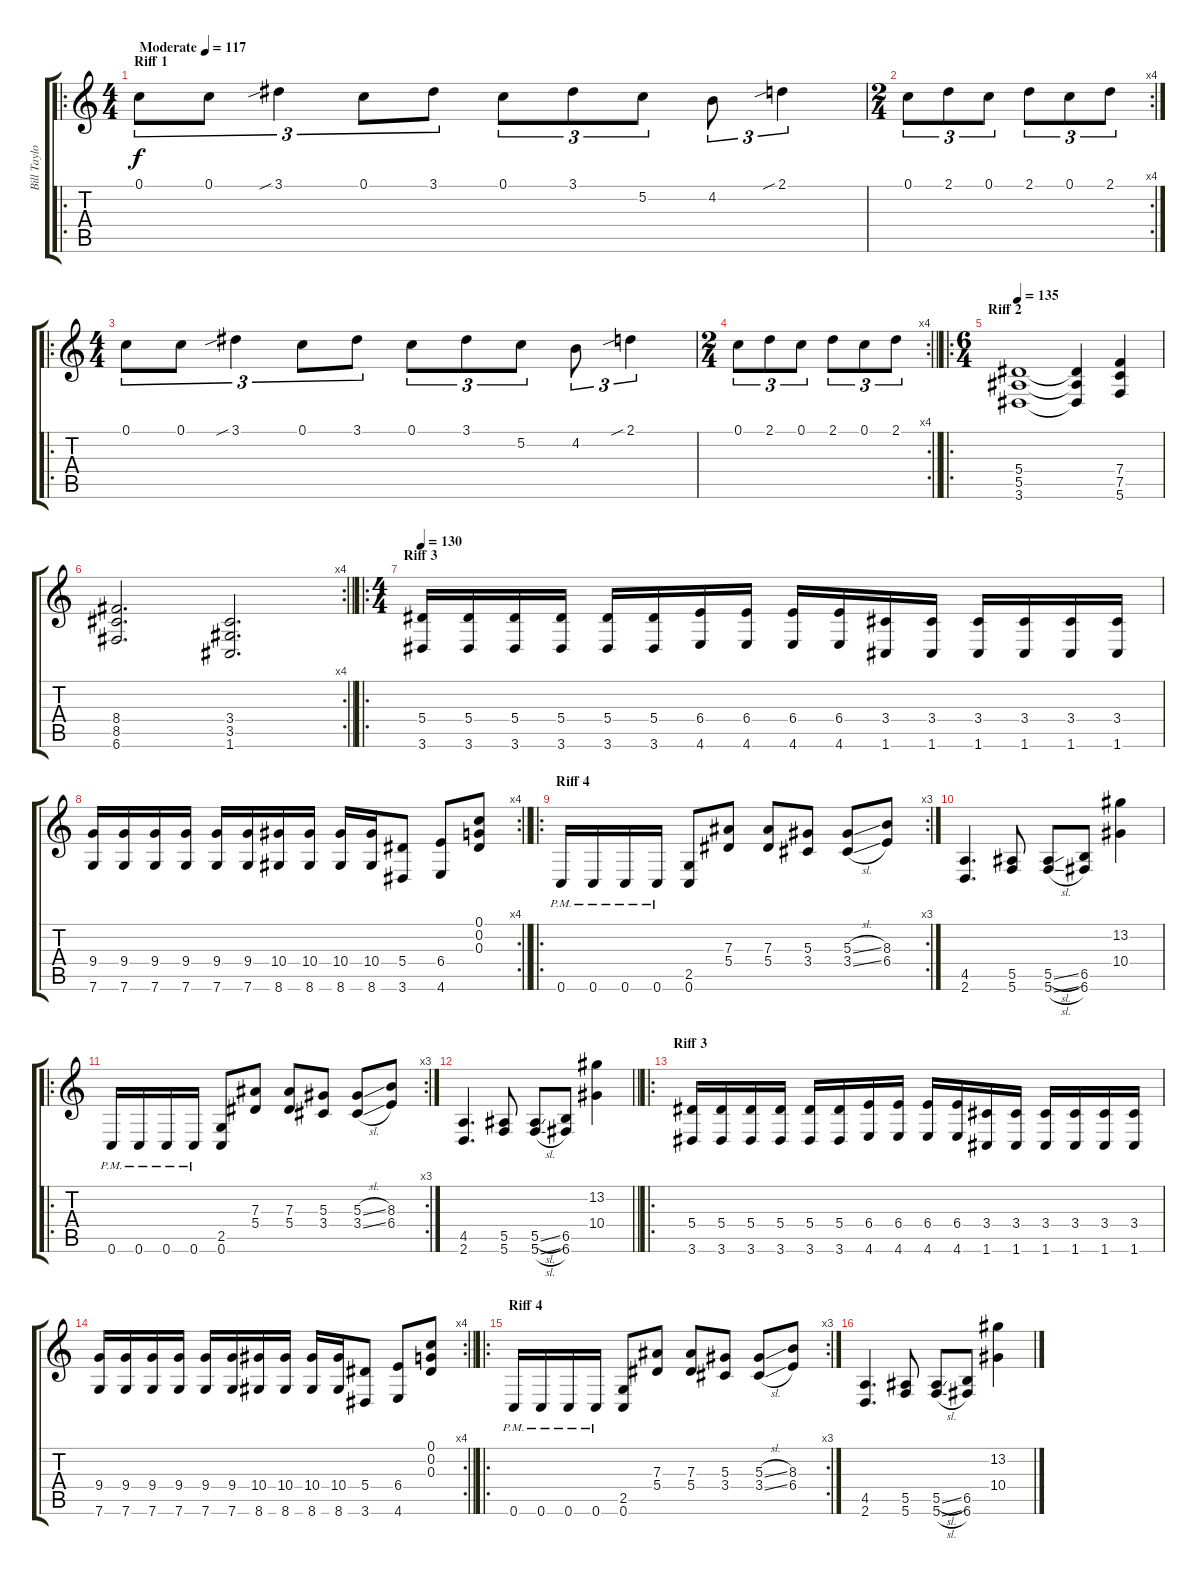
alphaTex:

\track ("Bill Taylor" "Bill Taylo") {instrument distortionguitar}
\staff {score tabs}
\tuning (C4 G3 Eb3 Bb2 F2 C2) {hide}
\ro
\ts (4 4)
\section ("" "Riff 1")
\tempo (117 "Moderate")
\clef g2
\ks c
0.1.8{tu (3 2) dy f instrument distortionguitar} 0.1.8{tu (3 2)} 3.1{sib}.4{tu (3 2)} 0.1.8{tu (3 2)} 3.1.8{tu (3 2)} 0.1.8{tu (3 2)} 3.1.8{tu (3 2)} 5.2.8{tu (3 2)} 4.2.8{tu (3 2)} 2.1{sib}.4{tu (3 2)} |
\rc 4
\ts (2 4)
0.1.8{tu (3 2)} 2.1.8{tu (3 2)} 0.1.8{tu (3 2)} 2.1.8{tu (3 2)} 0.1.8{tu (3 2)} 2.1.8{tu (3 2)} |
\ro
\ts (4 4)
0.1.8{tu (3 2)} 0.1.8{tu (3 2)} 3.1{sib}.4{tu (3 2)} 0.1.8{tu (3 2)} 3.1.8{tu (3 2)} 0.1.8{tu (3 2)} 3.1.8{tu (3 2)} 5.2.8{tu (3 2)} 4.2.8{tu (3 2)} 2.1{sib}.4{tu (3 2)} |
\rc 4
\ts (2 4)
\barLineRight lightlight
0.1.8{tu (3 2)} 2.1.8{tu (3 2)} 0.1.8{tu (3 2)} 2.1.8{tu (3 2)} 0.1.8{tu (3 2)} 2.1.8{tu (3 2)} |
\ro
\ts (6 4)
\section ("" "Riff 2")
\tempo 135
(5.4 5.5 3.6).1 (5.4{t} 5.5{t} 3.6{t}).4 (7.4 7.5 5.6).4 |
\rc 4
\barLineRight lightlight
(8.4 8.5 6.6).2{d} (3.4 3.5 1.6).2{d} |
\ro
\ts (4 4)
\section ("" "Riff 3")
\tempo 130
(5.4 3.6).16 (5.4 3.6).16 (5.4 3.6).16 (5.4 3.6).16 (5.4 3.6).16 (5.4 3.6).16 (6.4 4.6).16 (6.4 4.6).16 (6.4 4.6).16 (6.4 4.6).16 (3.4 1.6).16 (3.4 1.6).16 (3.4 1.6).16 (3.4 1.6).16 (3.4 1.6).16 (3.4 1.6).16 |
\rc 4
\barLineRight lightlight
(9.4 7.6).16 (9.4 7.6).16 (9.4 7.6).16 (9.4 7.6).16 (9.4 7.6).16 (9.4 7.6).16 (10.4 8.6).16 (10.4 8.6).16 (10.4 8.6).16 (10.4 8.6).16 (5.4 3.6).8 (6.4 4.6).8 (0.1 0.2 0.3).8 |
\ro
\rc 3
\section ("" "Riff 4")
0.6{pm}.16 0.6{pm}.16 0.6{pm}.16 0.6{pm}.16 (2.5 0.6).8 (7.3 5.4).8 (7.3 5.4).8 (5.3 3.4).8 (5.3{sl} 3.4{sl}).8 (8.3 6.4).8 |
(4.5 2.6).4{d} (5.5 5.6).8 (5.5{sl} 5.6{sl}).8 (6.5 6.6).8 (13.2 10.4).4 |
\ro
\rc 3
0.6{pm}.16 0.6{pm}.16 0.6{pm}.16 0.6{pm}.16 (2.5 0.6).8 (7.3 5.4).8 (7.3 5.4).8 (5.3 3.4).8 (5.3{sl} 3.4{sl}).8 (8.3 6.4).8 |
\barLineRight lightlight
(4.5 2.6).4{d} (5.5 5.6).8 (5.5{sl} 5.6{sl}).8 (6.5 6.6).8 (13.2 10.4).4 |
\ro
\section ("" "Riff 3")
(5.4 3.6).16 (5.4 3.6).16 (5.4 3.6).16 (5.4 3.6).16 (5.4 3.6).16 (5.4 3.6).16 (6.4 4.6).16 (6.4 4.6).16 (6.4 4.6).16 (6.4 4.6).16 (3.4 1.6).16 (3.4 1.6).16 (3.4 1.6).16 (3.4 1.6).16 (3.4 1.6).16 (3.4 1.6).16 |
\rc 4
\barLineRight lightlight
(9.4 7.6).16 (9.4 7.6).16 (9.4 7.6).16 (9.4 7.6).16 (9.4 7.6).16 (9.4 7.6).16 (10.4 8.6).16 (10.4 8.6).16 (10.4 8.6).16 (10.4 8.6).16 (5.4 3.6).8 (6.4 4.6).8 (0.1 0.2 0.3).8 |
\ro
\rc 3
\section ("" "Riff 4")
0.6{pm}.16 0.6{pm}.16 0.6{pm}.16 0.6{pm}.16 (2.5 0.6).8 (7.3 5.4).8 (7.3 5.4).8 (5.3 3.4).8 (5.3{sl} 3.4{sl}).8 (8.3 6.4).8 |
(4.5 2.6).4{d} (5.5 5.6).8 (5.5{sl} 5.6{sl}).8 (6.5 6.6).8 (13.2 10.4).4
